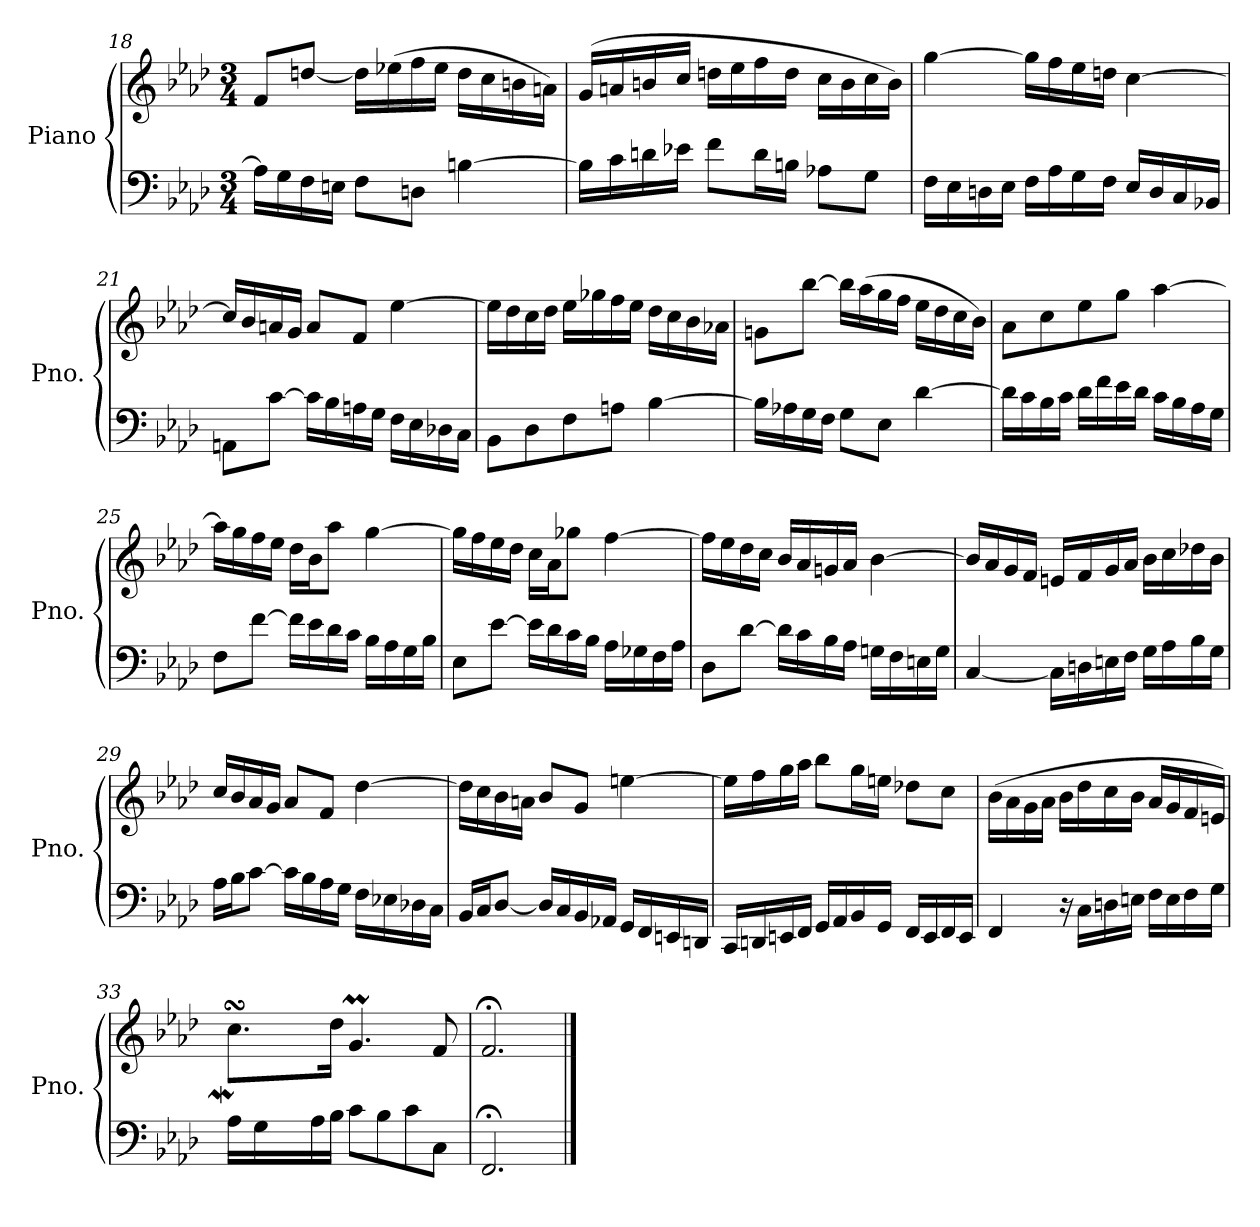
**kern	**kern
*part1	*part1
*staff2	*staff1
*I"Piano	*
*I'Pno.	*
*clefF4	*clefG2
*k[b-e-a-d-]	*k[b-e-a-d-]
*M3/4	*M3/4
=18	=18
16A-\LL]	8f/L
16G\	.
16F\	[8ddn/J
16En\JJ	.
8F\L	16dd\LL]
.	(>16ee-X\
8Dn\J	16ff\
.	16ee-\JJ
[4Bn\	16dd\LL
.	16cc\
.	16bn\
.	16an\JJ)
=19	=19
16Bn\LL]	(>16g/LL
16c\	16an/
16dn\	16bn/
16e-X\JJ	16cc/JJ
8f\L	16ddn\LL
.	16ee-\
16d\L	16ff\
16B\JJ	16dd\JJ
8A-X\L	16cc\LL
.	16b\
8G\J	16cc\
.	16b\JJ)
!!LO:LB:g=z
=20	=20
16F\LL	[4gg\
16E-\	.
16Dn\	.
16E-\JJ	.
16F\LL	16gg\LL]
16A-\	16ff\
16G\	16ee-\
16F\JJ	16ddn\JJ
16E-/LL	[4cc\
16D/	.
16C/	.
16BB-X/JJ	.
=21	=21
8AAn\L	16cc/LL]
.	16b-/
[8c\J	16an/
.	16g/JJ
16c\LL]	8a/L
16B-\	.
16An\	8f/J
16G\JJ	.
16F\LL	[4ee-\
16E-\	.
16D-X\	.
16C\JJ	.
=22	=22
8BB-\L	16ee-\LL]
.	16dd-\
8D-\	16cc\
.	16dd-\JJ
8F\	16ee-\LL
.	16gg-X\
8An\J	16ff\
.	16ee-\JJ
[4B-\	16dd-\LL
.	16cc\
.	16b-\
.	16a-X\JJ
!!LO:LB:g=z
=23	=23
16B-\LL]	8gn\L
16A-X\	.
16G\	[8bb-\J
16F\JJ	.
8G\L	16bb-\LL]
.	(>16aa-\
8E-\J	16gg\
.	16ff\JJ
[4d-\	16ee-\LL
.	16dd-\
.	16cc\
.	16b-\JJ)
=24	=24
16d-\LL]	8a-\L
16c\	.
16B-\	8cc\
16c\JJ	.
16d-\LL	8ee-\
16f\	.
16e-\	8gg\J
16d-\JJ	.
16c\LL	[4aa-\
16B-\	.
16A-\	.
16G\JJ	.
=25	=25
8F\L	16aa-\LL]
.	16gg\
[8f\J	16ff\
.	16ee-\JJ
16f\LL]	16dd-\LL
16e-\	16b-\J
16d-\	8aa-\J
16c\JJ	.
16B-\LL	[4gg\
16A-\	.
16G\	.
16B-\JJ	.
!!LO:LB:g=z
=26	=26
8E-\L	16gg\LL]
.	16ff\
[8e-\J	16ee-\
.	16dd-\JJ
16e-\LL]	16cc\LL
16d-\	16a-\J
16c\	8gg-X\J
16B-\JJ	.
16A-\LL	[4ff\
16G-X\	.
16F\	.
16A-\JJ	.
=27	=27
8D-\L	16ff\LL]
.	16ee-\
[8d-\J	16dd-\
.	16cc\JJ
16d-\LL]	16b-/LL
16c\	16a-/
16B-\	16gn/
16A-\JJ	16a-/JJ
16Gn\LL	[4b-\
16F\	.
16En\	.
16G\JJ	.
=28	=28
[4C/	16b-/LL]
.	16a-/
.	16g/
.	16f/JJ
16C\LL]	16en/LL
16Dn\	16f/
16En\	16g/
16F\JJ	16a-/JJ
16G\LL	16b-\LL
16A-\	16cc\
16B-\	16dd-X\
16G\JJ	16b-\JJ
!!LO:PB:g=z
=29	=29
16A-\LL	16cc/LL
16B-\J	16b-/
[8c\J	16a-/
.	16g/JJ
16c\LL]	8a-/L
16B-\	.
16A-\	8f/J
16G\JJ	.
16F\LL	[4dd-\
16E-X\	.
16D-X\	.
16C\JJ	.
=30	=30
16BB-/LL	16dd-\LL]
16C/J	16cc\
[8D-/J	16b-\
.	16an\JJ
16D-/LL]	8b-/L
16C/	.
16BB-/	8g/J
16AA-X/JJ	.
16GG/LL	[4een\
16FF/	.
16EEn/	.
16DDn/JJ	.
=31	=31
16CC/LL	16een\LL]
16DDn/	16ff\
16EEn/	16gg\
16FF/JJ	16aa-\JJ
16GG/LL	8bb-\L
16AA-/	.
16BB-/	16gg\L
16GG/JJ	16ee\JJ
16FF/LL	8dd-X\L
16EE/	.
16FF/	8cc\J
16EE/JJ	.
!!LO:LB:g=z
=32	=32
4FF/	(>16b-\LL
.	16a-\
.	16g\
.	16a-\JJ
16r	16b-\LL
16C\LL	16dd-\
16Dn\	16cc\
16En\JJ	16b-\JJ
16F\LL	16a-/LL
16E\	16g/
16F\	16f/
16G\JJ	16en/JJ)
=33	=33
*	*^
16A-\LL	8.ccsSsS\L	16ccW\LLyy
*	*	*Xbrackettup
16G\	.	48dd-\Lyy
.	.	48cc\yy
.	.	48b-\Jyy
16A-\	.	16cc\JJyy
16B-\JJ	16dd-\Jk	2ryy
8c\L	4.gm/	.
8B-\	.	.
8c\	.	.
8C\J	8f/	.
.	.	16ryy
*	*v	*v
=34	=34
2.FF;</	2.f;</
==	==
*-	*-
